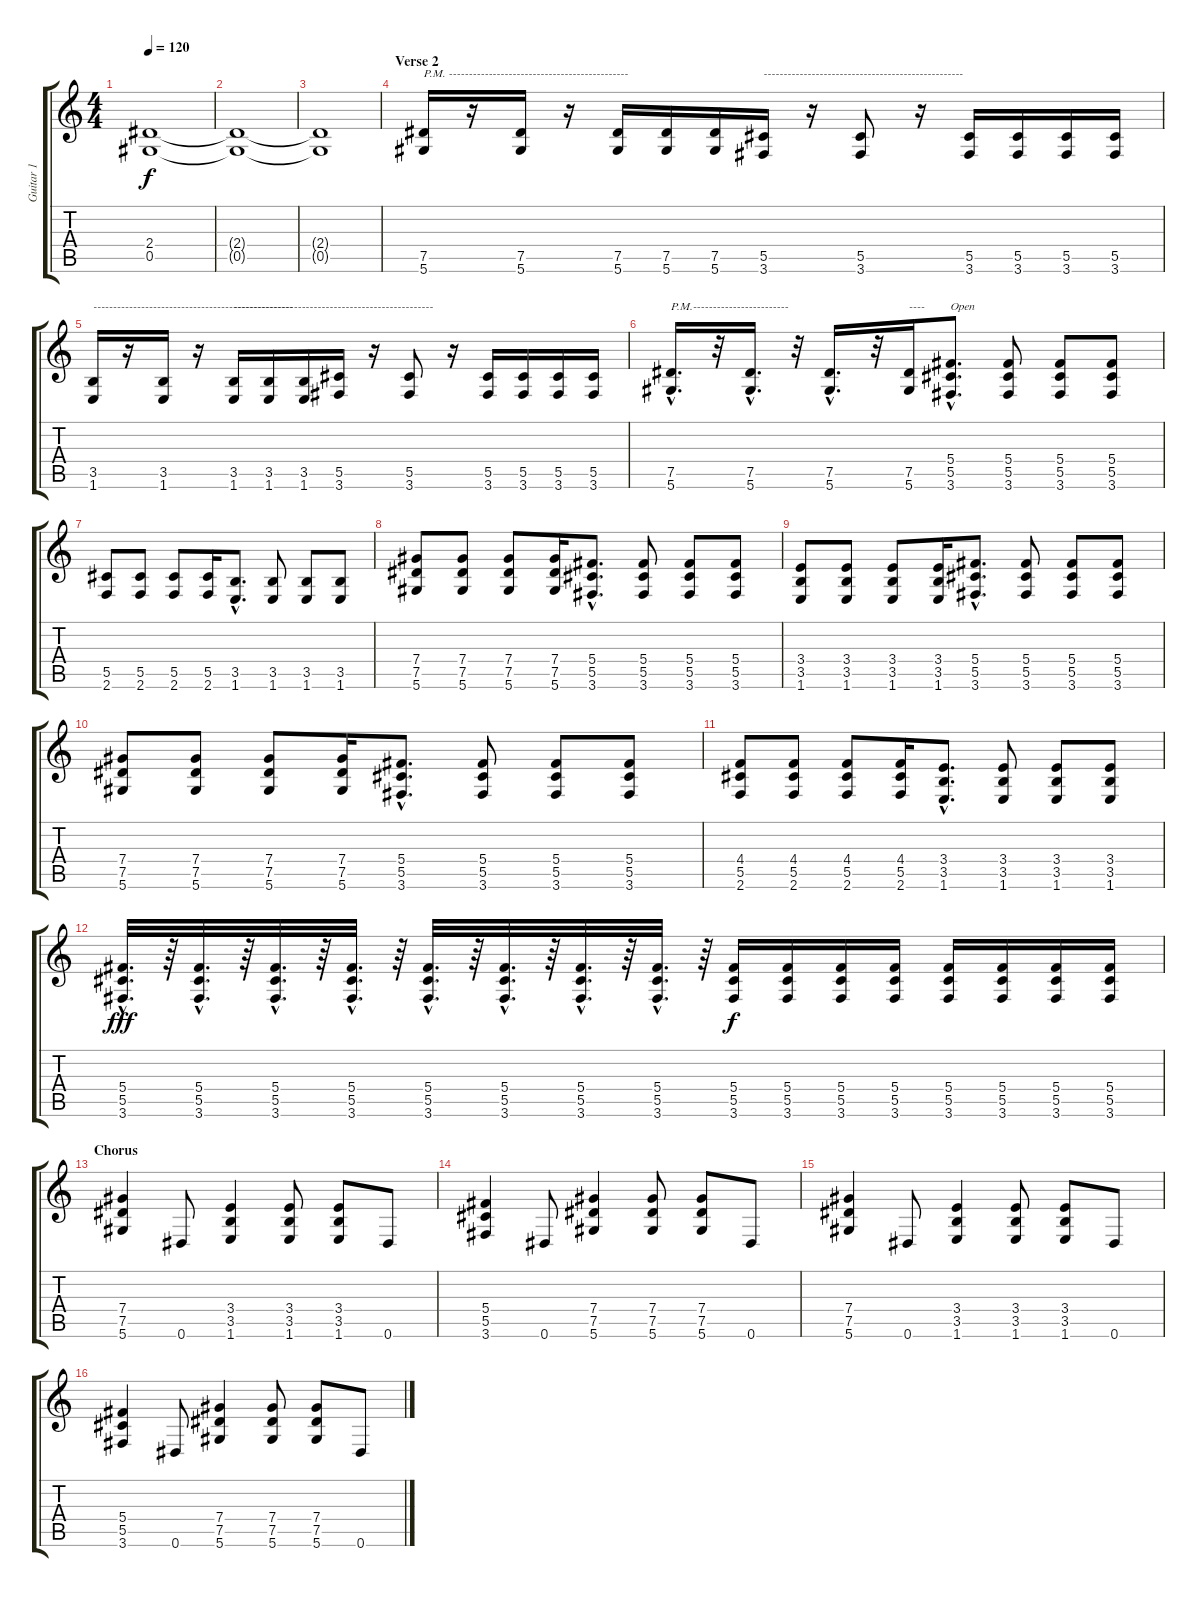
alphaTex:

\track ("Guitar 1" "Guitar 1") {instrument acousticguitarsteel}
\staff {score tabs}
\tuning (Eb4 Bb3 Gb3 Db3 Ab2 Eb2) {hide}
\ts (4 4)
\tempo 120
\clef g2
\ks c
(2.4{t} 0.5{t}).1{dy f} |
(2.4{t} 0.5{t}).1 |
(2.4{t} 0.5{t}).1 |
\section ("" "Verse 2")
(7.5 5.6).16{txt "P.M. ---------------------------------------------" instrument electricguitarmuted} r.16 (7.5 5.6).16 r.16 (7.5 5.6).16 (7.5 5.6).16 (7.5 5.6).16 (5.5 3.6).16{txt "--------------------------------------------------"} r.16 (5.5 3.6).8 r.16 (5.5 3.6).16 (5.5 3.6).16 (5.5 3.6).16 (5.5 3.6).16 |
(3.5 1.6).16{txt "--------------------------------------------------"} r.16 (3.5 1.6).16 r.16 (3.5 1.6).16{txt "--------------------------------------------------"} (3.5 1.6).16 (3.5 1.6).16 (5.5 3.6).16 r.16 (5.5 3.6).8 r.16 (5.5 3.6).16 (5.5 3.6).16 (5.5 3.6).16 (5.5 3.6).16 |
(7.5{hac} 5.6{hac}).16{d txt "P.M.------------------------"} r.32 (7.5{hac} 5.6{hac}).16{d} r.32 (7.5{hac} 5.6{hac}).16{d} r.32 (7.5 5.6).16{txt "----"} (5.4{hac} 5.5{hac} 3.6{hac}).8{d txt "Open" instrument acousticguitarsteel} (5.4 5.5 3.6).8 (5.4 5.5 3.6).8 (5.4 5.5 3.6).8 |
(5.5 2.6).8 (5.5 2.6).8 (5.5 2.6).8 (5.5 2.6).16 (3.5{hac} 1.6{hac}).8{d} (3.5 1.6).8 (3.5 1.6).8 (3.5 1.6).8 |
(7.4 7.5 5.6).8 (7.4 7.5 5.6).8 (7.4 7.5 5.6).8 (7.4 7.5 5.6).16 (5.4{hac} 5.5{hac} 3.6{hac}).8{d} (5.4 5.5 3.6).8 (5.4 5.5 3.6).8 (5.4 5.5 3.6).8 |
(3.4 3.5 1.6).8 (3.4 3.5 1.6).8 (3.4 3.5 1.6).8 (3.4 3.5 1.6).16 (5.4{hac} 5.5{hac} 3.6{hac}).8{d} (5.4 5.5 3.6).8 (5.4 5.5 3.6).8 (5.4 5.5 3.6).8 |
(7.4 7.5 5.6).8 (7.4 7.5 5.6).8 (7.4 7.5 5.6).8 (7.4 7.5 5.6).16 (5.4{hac} 5.5{hac} 3.6{hac}).8{d} (5.4 5.5 3.6).8 (5.4 5.5 3.6).8 (5.4 5.5 3.6).8 |
(4.4 5.5 2.6).8 (4.4 5.5 2.6).8 (4.4 5.5 2.6).8 (4.4 5.5 2.6).16 (3.4{hac} 3.5{hac} 1.6{hac}).8{d} (3.4 3.5 1.6).8 (3.4 3.5 1.6).8 (3.4 3.5 1.6).8 |
(5.4{hac} 5.5{hac} 3.6{hac}).32{d dy fff} r.64 (5.4{hac} 5.5{hac} 3.6{hac}).32{d} r.64 (5.4{hac} 5.5{hac} 3.6{hac}).32{d} r.64 (5.4{hac} 5.5{hac} 3.6{hac}).32{d} r.64 (5.4{hac} 5.5{hac} 3.6{hac}).32{d} r.64 (5.4{hac} 5.5{hac} 3.6{hac}).32{d} r.64 (5.4{hac} 5.5{hac} 3.6{hac}).32{d} r.64 (5.4{hac} 5.5{hac} 3.6{hac}).32{d} r.64 (5.4 5.5 3.6).16{dy f} (5.4 5.5 3.6).16 (5.4 5.5 3.6).16 (5.4 5.5 3.6).16 (5.4 5.5 3.6).16 (5.4 5.5 3.6).16 (5.4 5.5 3.6).16 (5.4 5.5 3.6).16 |
\section ("" "Chorus")
(7.4 7.5 5.6).4 0.6.8 (3.4 3.5 1.6).4 (3.4 3.5 1.6).8 (3.4 3.5 1.6).8 0.6.8 |
(5.4 5.5 3.6).4 0.6.8 (7.4 7.5 5.6).4 (7.4 7.5 5.6).8 (7.4 7.5 5.6).8 0.6.8 |
(7.4 7.5 5.6).4 0.6.8 (3.4 3.5 1.6).4 (3.4 3.5 1.6).8 (3.4 3.5 1.6).8 0.6.8 |
(5.4 5.5 3.6).4 0.6.8 (7.4 7.5 5.6).4 (7.4 7.5 5.6).8 (7.4 7.5 5.6).8 0.6.8
